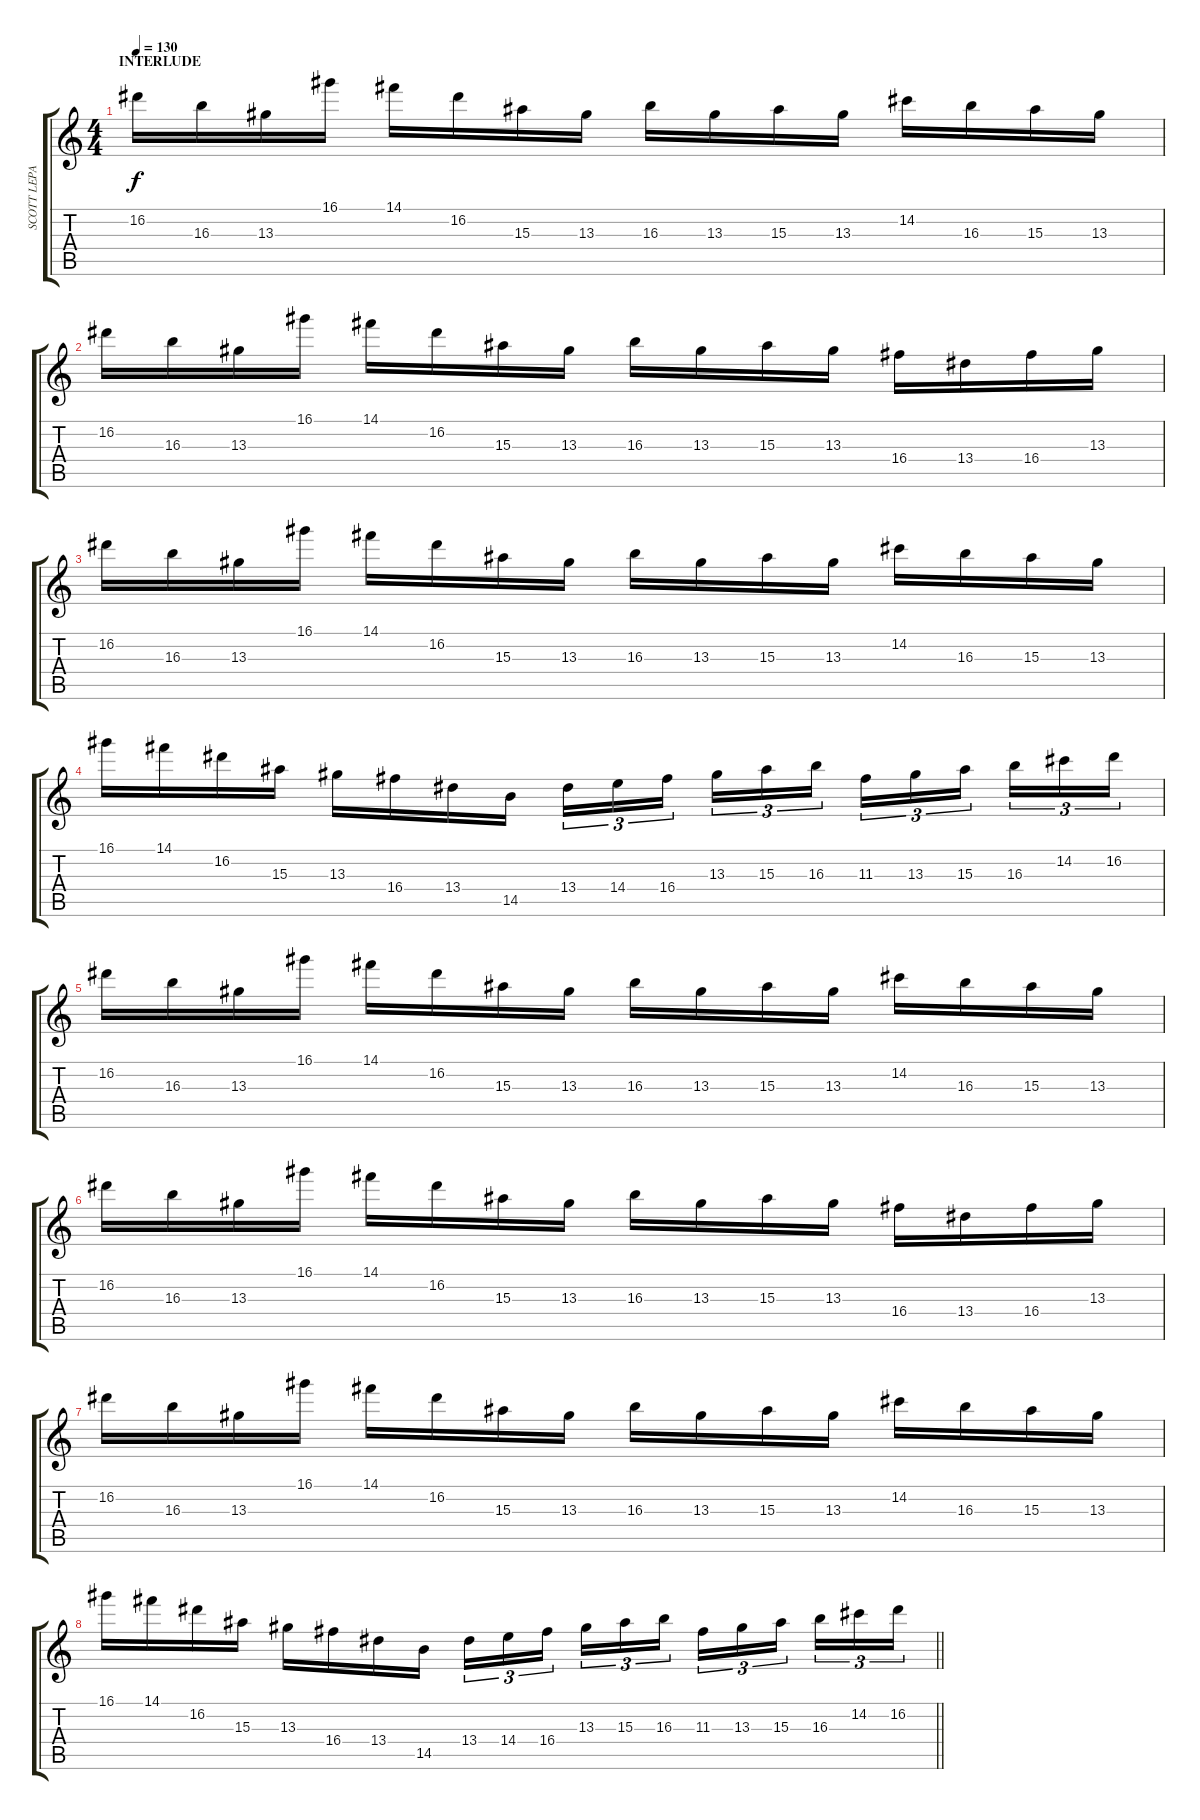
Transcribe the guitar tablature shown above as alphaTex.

\track ("SCOTT LEPAGE" "SCOTT LEPA") {instrument distortionguitar}
\staff {score tabs}
\tuning (E4 B3 G3 D3 A2 E2) {hide}
\ts (4 4)
\section ("" "INTERLUDE")
\tempo 130
\clef g2
\ks c
16.2.16{dy f} 16.3.16 13.3.16 16.1.16 14.1.16 16.2.16 15.3.16 13.3.16 16.3.16 13.3.16 15.3.16 13.3.16 14.2.16 16.3.16 15.3.16 13.3.16 |
16.2.16 16.3.16 13.3.16 16.1.16 14.1.16 16.2.16 15.3.16 13.3.16 16.3.16 13.3.16 15.3.16 13.3.16 16.4.16 13.4.16 16.4.16 13.3.16 |
16.2.16 16.3.16 13.3.16 16.1.16 14.1.16 16.2.16 15.3.16 13.3.16 16.3.16 13.3.16 15.3.16 13.3.16 14.2.16 16.3.16 15.3.16 13.3.16 |
16.1.16 14.1.16 16.2.16 15.3.16 13.3.16 16.4.16 13.4.16 14.5.16 13.4.16{tu (3 2)} 14.4.16{tu (3 2)} 16.4.16{tu (3 2) beam splitsecondary} 13.3.16{tu (3 2)} 15.3.16{tu (3 2)} 16.3.16{tu (3 2)} 11.3.16{tu (3 2)} 13.3.16{tu (3 2)} 15.3.16{tu (3 2) beam splitsecondary} 16.3.16{tu (3 2)} 14.2.16{tu (3 2)} 16.2.16{tu (3 2)} |
16.2.16 16.3.16 13.3.16 16.1.16 14.1.16 16.2.16 15.3.16 13.3.16 16.3.16 13.3.16 15.3.16 13.3.16 14.2.16 16.3.16 15.3.16 13.3.16 |
16.2.16 16.3.16 13.3.16 16.1.16 14.1.16 16.2.16 15.3.16 13.3.16 16.3.16 13.3.16 15.3.16 13.3.16 16.4.16 13.4.16 16.4.16 13.3.16 |
16.2.16 16.3.16 13.3.16 16.1.16 14.1.16 16.2.16 15.3.16 13.3.16 16.3.16 13.3.16 15.3.16 13.3.16 14.2.16 16.3.16 15.3.16 13.3.16 |
\barLineRight lightlight
16.1.16 14.1.16 16.2.16 15.3.16 13.3.16 16.4.16 13.4.16 14.5.16 13.4.16{tu (3 2)} 14.4.16{tu (3 2)} 16.4.16{tu (3 2) beam splitsecondary} 13.3.16{tu (3 2)} 15.3.16{tu (3 2)} 16.3.16{tu (3 2)} 11.3.16{tu (3 2)} 13.3.16{tu (3 2)} 15.3.16{tu (3 2) beam splitsecondary} 16.3.16{tu (3 2)} 14.2.16{tu (3 2)} 16.2.16{tu (3 2)}
